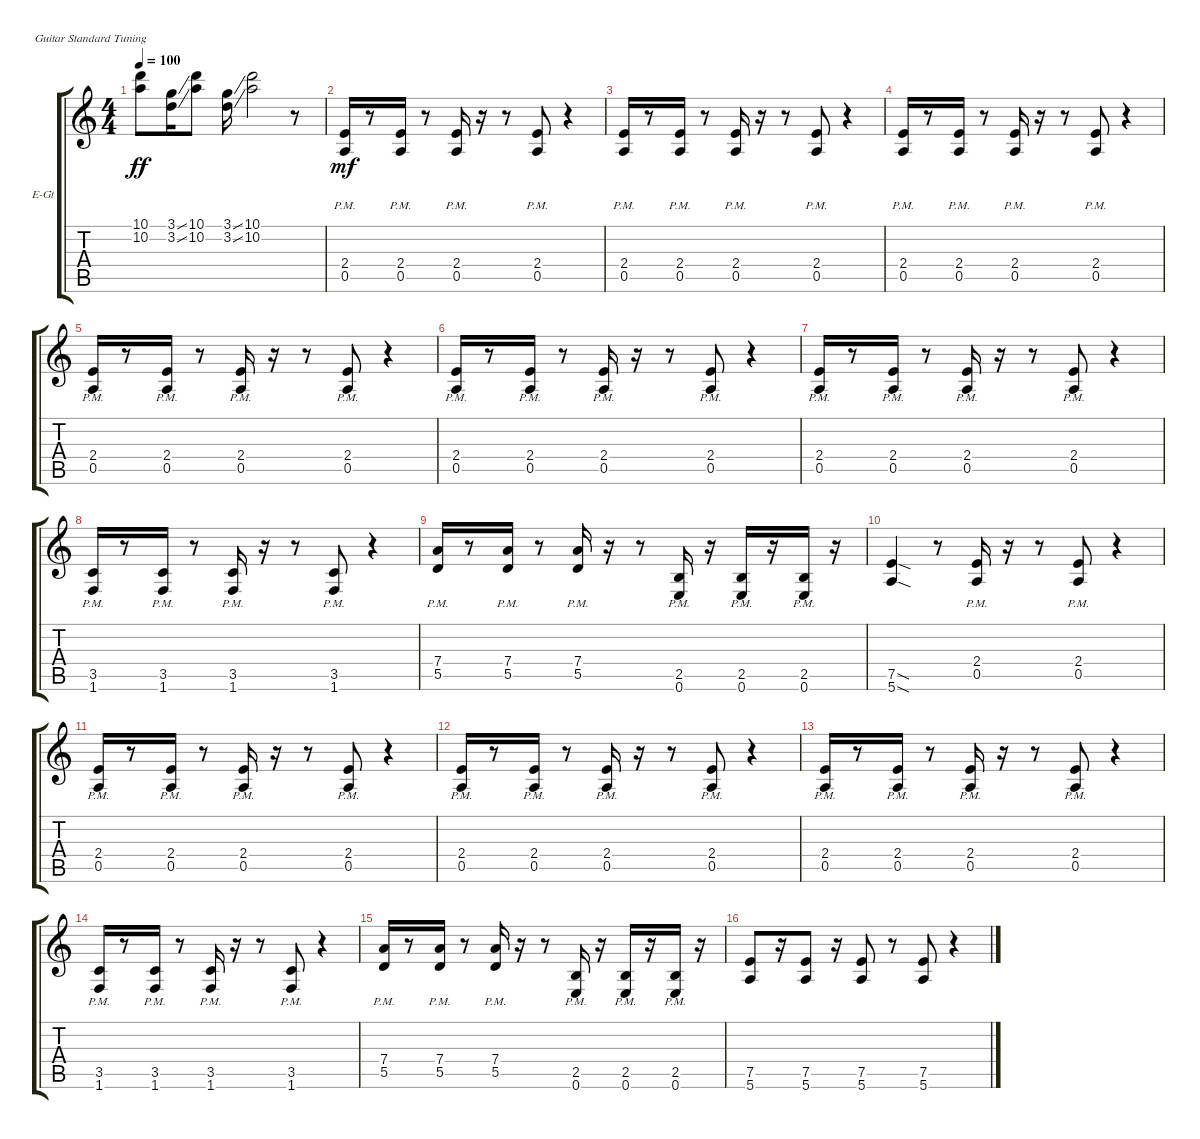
\defaultSystemsLayout 4
\bracketExtendMode groupsimilarinstruments
\firstSystemTrackNameOrientation horizontal
\otherSystemsTrackNameOrientation horizontal
\track ("S-Gt" "E-Gt") {instrument overdrivenguitar}
\staff {score tabs}
\tuning (E4 B3 G3 D3 A2 E2)
\ts (4 4)
\tempo 100
\clef g2
\ks c
(10.2 10.1).8{lyrics (0 "") lyrics (1 "") lyrics (2 "") lyrics (3 "") lyrics (4 "") dy ff} (3.2{ss} 3.1{ss}).16{lyrics (0 "") lyrics (1 "") lyrics (2 "") lyrics (3 "") lyrics (4 "")} (10.2 10.1).8 (3.2{ss} 3.1{ss}).16 (10.2 10.1).2 r.8 |
(0.5{pm} 2.4{pm}).16{lyrics (0 "") lyrics (1 "") lyrics (2 "") lyrics (3 "") lyrics (4 "") dy mf} r.8 (0.5{pm} 2.4{pm}).16{lyrics (0 "") lyrics (1 "") lyrics (2 "") lyrics (3 "") lyrics (4 "")} r.8 (0.5{pm} 2.4{pm}).16 r.16 r.8 (0.5{pm} 2.4{pm}).8 r.4 |
(0.5{pm} 2.4{pm}).16{lyrics (0 "") lyrics (1 "") lyrics (2 "") lyrics (3 "") lyrics (4 "")} r.8 (0.5{pm} 2.4{pm}).16{lyrics (0 "") lyrics (1 "") lyrics (2 "") lyrics (3 "") lyrics (4 "")} r.8 (0.5{pm} 2.4{pm}).16 r.16 r.8 (0.5{pm} 2.4{pm}).8 r.4 |
(0.5{pm} 2.4{pm}).16{lyrics (0 "") lyrics (1 "") lyrics (2 "") lyrics (3 "") lyrics (4 "")} r.8 (0.5{pm} 2.4{pm}).16{lyrics (0 "") lyrics (1 "") lyrics (2 "") lyrics (3 "") lyrics (4 "")} r.8 (0.5{pm} 2.4{pm}).16{lyrics (0 "") lyrics (1 "") lyrics (2 "") lyrics (3 "") lyrics (4 "")} r.16 r.8 (0.5{pm} 2.4{pm}).8{lyrics (0 "") lyrics (1 "") lyrics (2 "") lyrics (3 "") lyrics (4 "")} r.4 |
(0.5{pm} 2.4{pm}).16 r.8 (0.5{pm} 2.4{pm}).16 r.8 (0.5{pm} 2.4{pm}).16 r.16 r.8 (0.5{pm} 2.4{pm}).8 r.4 |
(0.5{pm} 2.4{pm}).16 r.8 (0.5{pm} 2.4{pm}).16 r.8 (0.5{pm} 2.4{pm}).16 r.16 r.8 (0.5{pm} 2.4{pm}).8 r.4 |
(0.5{pm} 2.4{pm}).16 r.8 (0.5{pm} 2.4{pm}).16 r.8 (0.5{pm} 2.4{pm}).16 r.16 r.8 (0.5{pm} 2.4{pm}).8 r.4 |
(1.6{pm} 3.5{pm}).16 r.8 (1.6{pm} 3.5{pm}).16 r.8 (1.6{pm} 3.5{pm}).16 r.16 r.8 (1.6{pm} 3.5{pm}).8 r.4 |
(5.5{pm} 7.4{pm}).16 r.8 (5.5{pm} 7.4{pm}).16 r.8 (5.5{pm} 7.4{pm}).16 r.16 r.8 (0.6{pm} 2.5{pm}).16 r.16 (0.6{pm} 2.5{pm}).16 r.16 (0.6{pm} 2.5{pm}).16 r.16 |
(7.5{sod} 5.6{sod}).4 r.8 (0.5{pm} 2.4{pm}).16 r.16 r.8 (0.5{pm} 2.4{pm}).8 r.4 |
(0.5{pm} 2.4{pm}).16 r.8 (0.5{pm} 2.4{pm}).16 r.8 (0.5{pm} 2.4{pm}).16 r.16 r.8 (0.5{pm} 2.4{pm}).8 r.4 |
(0.5{pm} 2.4{pm}).16 r.8 (0.5{pm} 2.4{pm}).16 r.8 (0.5{pm} 2.4{pm}).16 r.16 r.8 (0.5{pm} 2.4{pm}).8 r.4 |
(0.5{pm} 2.4{pm}).16 r.8 (0.5{pm} 2.4{pm}).16 r.8 (0.5{pm} 2.4{pm}).16 r.16 r.8 (0.5{pm} 2.4{pm}).8 r.4 |
(1.6{pm} 3.5{pm}).16 r.8 (1.6{pm} 3.5{pm}).16 r.8 (1.6{pm} 3.5{pm}).16 r.16 r.8 (1.6{pm} 3.5{pm}).8 r.4 |
(5.5{pm} 7.4{pm}).16 r.8 (5.5{pm} 7.4{pm}).16 r.8 (5.5{pm} 7.4{pm}).16 r.16 r.8 (0.6{pm} 2.5{pm}).16 r.16 (0.6{pm} 2.5{pm}).16 r.16 (0.6{pm} 2.5{pm}).16 r.16 |
(5.6 7.5).8 r.16 (5.6 7.5).8 r.16 (5.6 7.5).8 r.8 (5.6 7.5).8 r.4
